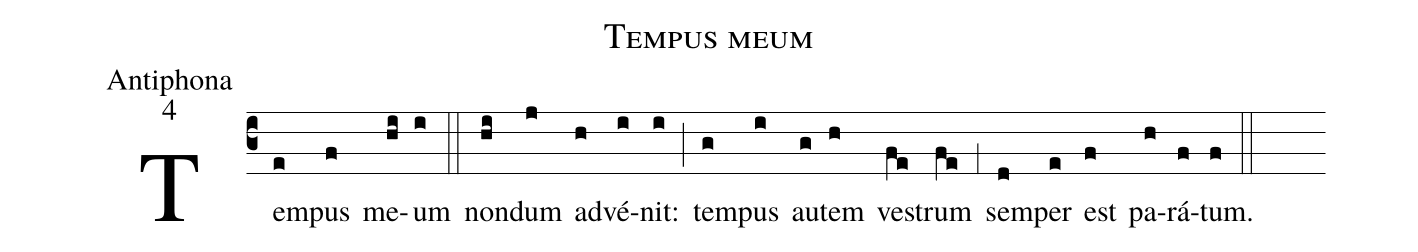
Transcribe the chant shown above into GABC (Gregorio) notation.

name:Tempus meum;
office-part:Antiphona;
mode:4;
%%
(c3) Tem(e)pus(f) me(hi)um(i) (::) non(hi)dum(j) ad(h)vé(i)nit:(i) (;) tem(g)pus(i) au(g)tem(h) ve(fe)strum(fe) (;1) sem(d)per(e) est(f) pa(h)rá(f)tum.(f) (::)
